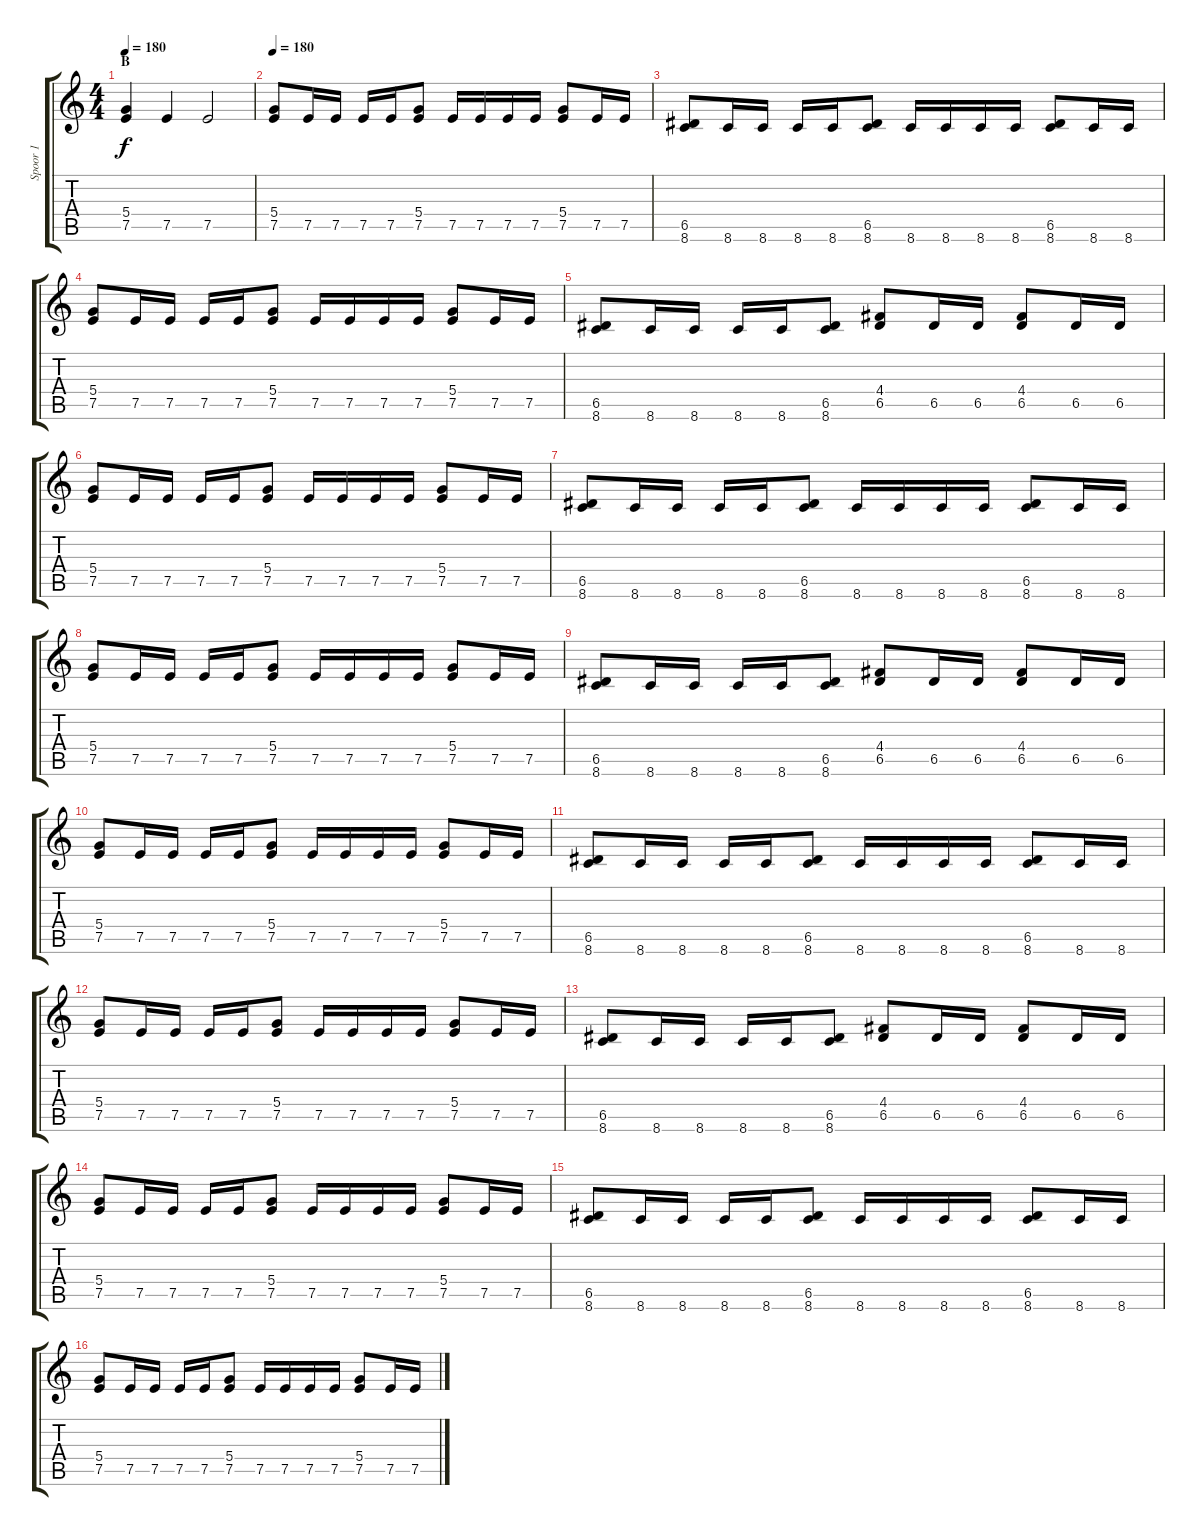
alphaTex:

\track ("Spoor 1" "Spoor 1") {instrument overdrivenguitar}
\staff {score tabs}
\tuning (E4 B3 G3 D3 A2 E2) {hide}
\ts (4 4)
\section ("" "B")
\tempo 180
\clef g2
\ks c
(5.4 7.5).4{dy f} 7.5.4 7.5.2 |
\tempo 180
(5.4 7.5).8 7.5.16 7.5.16 7.5.16 7.5.16 (5.4 7.5).8 7.5.16 7.5.16 7.5.16 7.5.16 (5.4 7.5).8 7.5.16 7.5.16 |
(6.5 8.6).8 8.6.16 8.6.16 8.6.16 8.6.16 (6.5 8.6).8 8.6.16 8.6.16 8.6.16 8.6.16 (6.5 8.6).8 8.6.16 8.6.16 |
(5.4 7.5).8 7.5.16 7.5.16 7.5.16 7.5.16 (5.4 7.5).8 7.5.16 7.5.16 7.5.16 7.5.16 (5.4 7.5).8 7.5.16 7.5.16 |
(6.5 8.6).8 8.6.16 8.6.16 8.6.16 8.6.16 (6.5 8.6).8 (4.4 6.5).8 6.5.16 6.5.16 (4.4 6.5).8 6.5.16 6.5.16 |
(5.4 7.5).8 7.5.16 7.5.16 7.5.16 7.5.16 (5.4 7.5).8 7.5.16 7.5.16 7.5.16 7.5.16 (5.4 7.5).8 7.5.16 7.5.16 |
(6.5 8.6).8 8.6.16 8.6.16 8.6.16 8.6.16 (6.5 8.6).8 8.6.16 8.6.16 8.6.16 8.6.16 (6.5 8.6).8 8.6.16 8.6.16 |
(5.4 7.5).8 7.5.16 7.5.16 7.5.16 7.5.16 (5.4 7.5).8 7.5.16 7.5.16 7.5.16 7.5.16 (5.4 7.5).8 7.5.16 7.5.16 |
(6.5 8.6).8 8.6.16 8.6.16 8.6.16 8.6.16 (6.5 8.6).8 (4.4 6.5).8 6.5.16 6.5.16 (4.4 6.5).8 6.5.16 6.5.16 |
(5.4 7.5).8 7.5.16 7.5.16 7.5.16 7.5.16 (5.4 7.5).8 7.5.16 7.5.16 7.5.16 7.5.16 (5.4 7.5).8 7.5.16 7.5.16 |
(6.5 8.6).8 8.6.16 8.6.16 8.6.16 8.6.16 (6.5 8.6).8 8.6.16 8.6.16 8.6.16 8.6.16 (6.5 8.6).8 8.6.16 8.6.16 |
(5.4 7.5).8 7.5.16 7.5.16 7.5.16 7.5.16 (5.4 7.5).8 7.5.16 7.5.16 7.5.16 7.5.16 (5.4 7.5).8 7.5.16 7.5.16 |
(6.5 8.6).8 8.6.16 8.6.16 8.6.16 8.6.16 (6.5 8.6).8 (4.4 6.5).8 6.5.16 6.5.16 (4.4 6.5).8 6.5.16 6.5.16 |
(5.4 7.5).8 7.5.16 7.5.16 7.5.16 7.5.16 (5.4 7.5).8 7.5.16 7.5.16 7.5.16 7.5.16 (5.4 7.5).8 7.5.16 7.5.16 |
(6.5 8.6).8 8.6.16 8.6.16 8.6.16 8.6.16 (6.5 8.6).8 8.6.16 8.6.16 8.6.16 8.6.16 (6.5 8.6).8 8.6.16 8.6.16 |
(5.4 7.5).8 7.5.16 7.5.16 7.5.16 7.5.16 (5.4 7.5).8 7.5.16 7.5.16 7.5.16 7.5.16 (5.4 7.5).8 7.5.16 7.5.16
